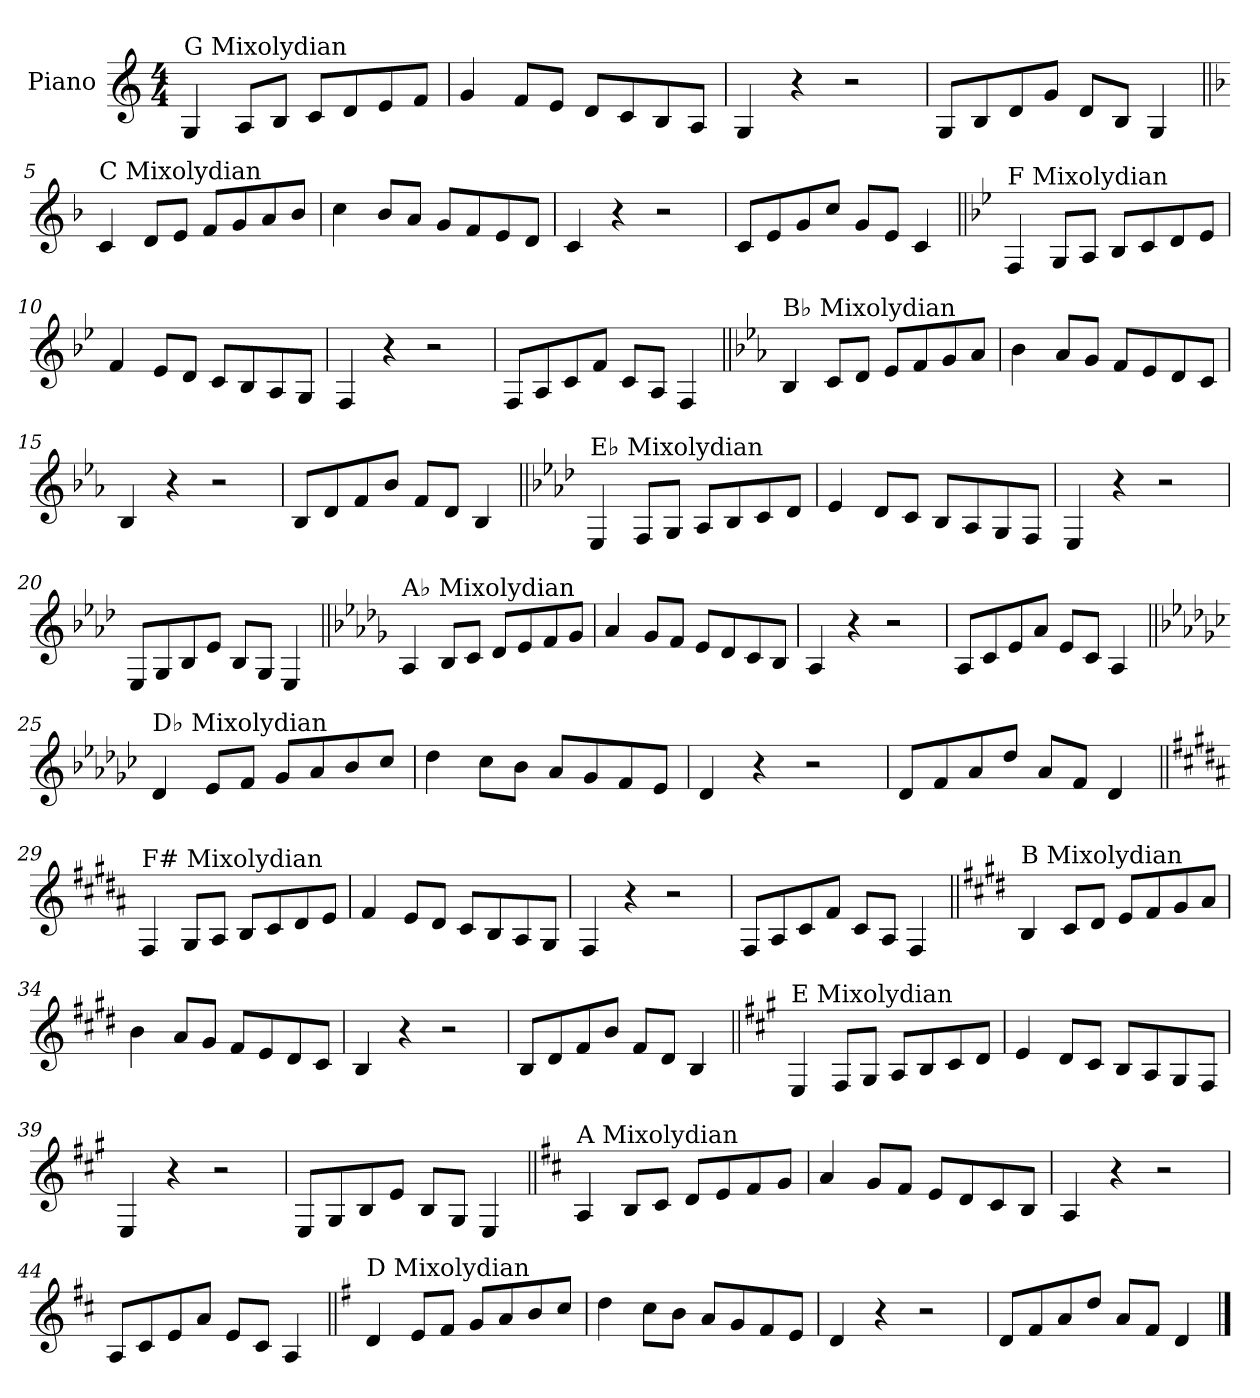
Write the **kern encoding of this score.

**kern
*part1
*staff1
*I"Piano
*I'Pno.
*clefG2
*k[]
*M4/4
=1
!LO:TX:a:t=G Mixolydian
4G/
8A/L
8B/J
8c/L
8d/
8e/
8f/J
=2
4g/
8f/L
8e/J
8d/L
8c/
8B/
8A/J
=3
4G/
4r
2r
=4
8G/L
8B/
8d/
8g/J
8d/L
8B/J
4G/
!!LO:LB:g=z
=5||
*k[b-]
!LO:TX:a:t=C Mixolydian
4c/
8d/L
8e/J
8f/L
8g/
8a/
8b-/J
=6
4cc\
8b-/L
8a/J
8g/L
8f/
8e/
8d/J
=7
4c/
4r
2r
=8
8c/L
8e/
8g/
8cc/J
8g/L
8e/J
4c/
!!LO:LB:g=z
=9||
*k[b-e-]
!LO:TX:a:t=F Mixolydian
4F/
8G/L
8A/J
8B-/L
8c/
8d/
8e-/J
=10
4f/
8e-/L
8d/J
8c/L
8B-/
8A/
8G/J
=11
4F/
4r
2r
=12
8F/L
8A/
8c/
8f/J
8c/L
8A/J
4F/
!!LO:LB:g=z
=13||
*k[b-e-a-]
!LO:TX:a:t=B♭ Mixolydian
4B-/
8c/L
8d/J
8e-/L
8f/
8g/
8a-/J
=14
4b-\
8a-/L
8g/J
8f/L
8e-/
8d/
8c/J
=15
4B-/
4r
2r
=16
8B-/L
8d/
8f/
8b-/J
8f/L
8d/J
4B-/
!!LO:LB:g=z
=17||
*k[b-e-a-d-]
!LO:TX:a:t=E♭ Mixolydian
4E-/
8F/L
8G/J
8A-/L
8B-/
8c/
8d-/J
=18
4e-/
8d-/L
8c/J
8B-/L
8A-/
8G/
8F/J
=19
4E-/
4r
2r
=20
8E-/L
8G/
8B-/
8e-/J
8B-/L
8G/J
4E-/
!!LO:LB:g=z
=21||
*k[b-e-a-d-g-]
!LO:TX:a:t=A♭ Mixolydian
4A-/
8B-/L
8c/J
8d-/L
8e-/
8f/
8g-/J
=22
4a-/
8g-/L
8f/J
8e-/L
8d-/
8c/
8B-/J
=23
4A-/
4r
2r
=24
8A-/L
8c/
8e-/
8a-/J
8e-/L
8c/J
4A-/
!!LO:LB:g=z
=25||
*k[b-e-a-d-g-c-]
!LO:TX:a:t=D♭ Mixolydian
4d-/
8e-/L
8f/J
8g-/L
8a-/
8b-/
8cc-/J
=26
4dd-\
8cc-\L
8b-\J
8a-/L
8g-/
8f/
8e-/J
=27
4d-/
4r
2r
=28
8d-/L
8f/
8a-/
8dd-/J
8a-/L
8f/J
4d-/
!!LO:LB:g=z
=29||
*k[f#c#g#d#a#]
!LO:TX:a:t=F# Mixolydian
4F#/
8G#/L
8A#/J
8B/L
8c#/
8d#/
8e/J
=30
4f#/
8e/L
8d#/J
8c#/L
8B/
8A#/
8G#/J
=31
4F#/
4r
2r
=32
8F#/L
8A#/
8c#/
8f#/J
8c#/L
8A#/J
4F#/
!!LO:LB:g=z
=33||
*k[f#c#g#d#]
!LO:TX:a:t=B Mixolydian
4B/
8c#/L
8d#/J
8e/L
8f#/
8g#/
8a/J
=34
4b\
8a/L
8g#/J
8f#/L
8e/
8d#/
8c#/J
=35
4B/
4r
2r
=36
8B/L
8d#/
8f#/
8b/J
8f#/L
8d#/J
4B/
!!LO:LB:g=z
=37||
*k[f#c#g#]
!LO:TX:a:t=E Mixolydian
4E/
8F#/L
8G#/J
8A/L
8B/
8c#/
8d/J
=38
4e/
8d/L
8c#/J
8B/L
8A/
8G#/
8F#/J
=39
4E/
4r
2r
=40
8E/L
8G#/
8B/
8e/J
8B/L
8G#/J
4E/
!!LO:LB:g=z
=41||
*k[f#c#]
!LO:TX:a:t=A Mixolydian
4A/
8B/L
8c#/J
8d/L
8e/
8f#/
8g/J
=42
4a/
8g/L
8f#/J
8e/L
8d/
8c#/
8B/J
=43
4A/
4r
2r
=44
8A/L
8c#/
8e/
8a/J
8e/L
8c#/J
4A/
!!LO:LB:g=z
=45||
*k[f#]
!LO:TX:a:t=D Mixolydian
4d/
8e/L
8f#/J
8g/L
8a/
8b/
8cc/J
=46
4dd\
8cc\L
8b\J
8a/L
8g/
8f#/
8e/J
=47
4d/
4r
2r
=48
8d/L
8f#/
8a/
8dd/J
8a/L
8f#/J
4d/
==
*-
